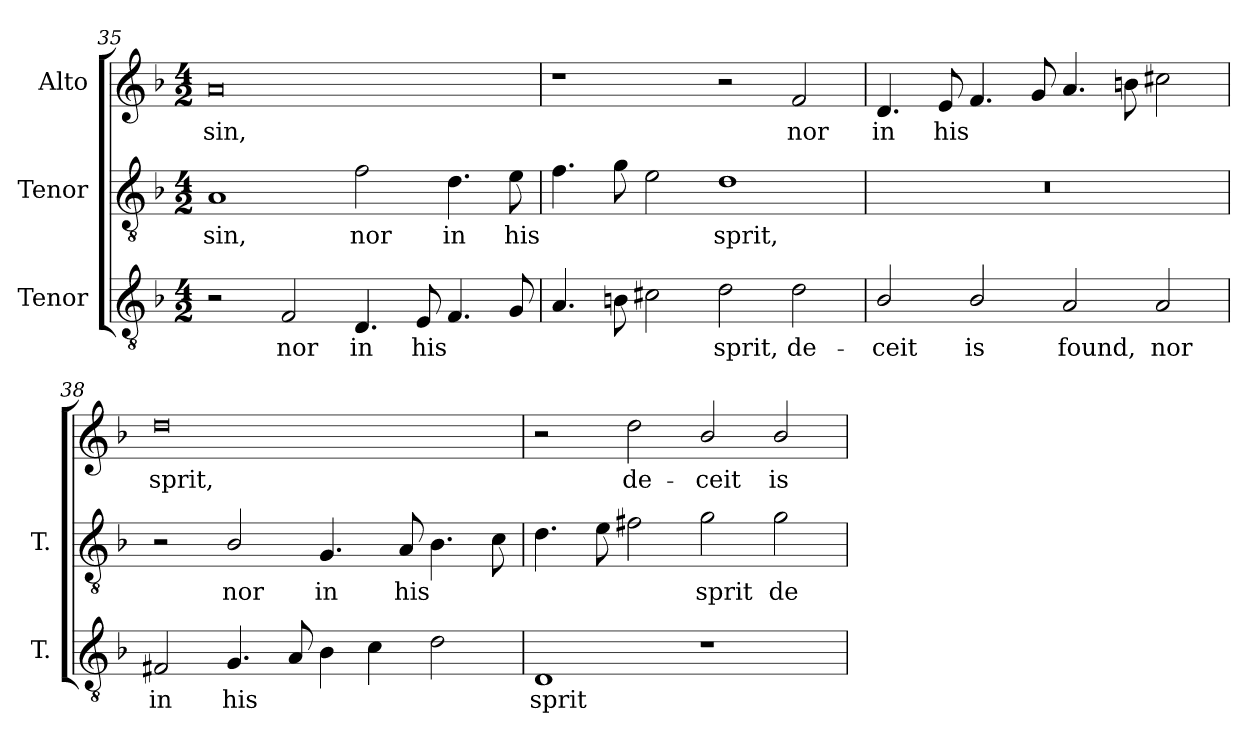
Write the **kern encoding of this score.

**kern	**text	**kern	**text	**kern	**text
*part3	*part3	*part2	*part2	*part1	*part1
*staff3	*staff3	*staff2	*staff2	*staff1	*staff1
*I"Tenor	*	*I"Tenor	*	*I"Alto	*
*I'T.	*	*I'T.	*	*	*
*clefGv2	*	*clefGv2	*	*clefG2	*
*ITrd7c12	*	*ITrd7c12	*	*	*
*k[b-]	*	*k[b-]	*	*k[b-]	*
*F:	*	*F:	*	*F:	*
*M4/2	*	*M4/2	*	*M4/2	*
=35	=35	=35	=35	=35	=35
!	!	!	!LO:LY:b:color=#000000	!	!
!	!	!	!	!	!LO:LY:b:color=#000000
2r	.	1AAi	sin,	0ai	sin,
!	!LO:LY:b:color=#000000	!	!	!	!
2FFi/	nor	.	.	.	.
!	!LO:LY:b:color=#000000	!	!	!	!
!	!	!	!LO:LY:b:color=#000000	!	!
4.DDi/	in	2Fi\	nor	.	.
!	!LO:LY:b:color=#000000	!	!	!	!
8EEi/	his	.	.	.	.
!	!	!	!LO:LY:b:color=#000000	!	!
4.FFi/	.	4.Di\	in	.	.
!	!	!	!LO:LY:b:color=#000000	!	!
8GGi/	.	8Ei\	his	.	.
=36	=36	=36	=36	=36	=36
4.AAi/	.	4.Fi\	.	1r	.
8BBni\	.	8Gi\	.	.	.
2C#Xi\	.	2Ei\	.	.	.
!	!LO:LY:b:color=#000000	!	!	!	!
!	!	!	!LO:LY:b:color=#000000	!	!
2Di\	sprit,	1Di	sprit,	2r	.
!	!LO:LY:b:color=#000000	!	!	!	!
!	!	!	!	!	!LO:LY:b:color=#000000
2Di\	de-	.	.	2fi/	nor
!!LO:LB:g=z
=37	=37	=37	=37	=37	=37
!	!LO:LY:b:color=#000000	!LO:N:vis=1	!	!	!
!	!	!	!	!	!LO:LY:b:color=#000000
2BB-i/	-ceit	0r	.	4.di/	in
!	!	!	!	!	!LO:LY:b:color=#000000
.	.	.	.	8ei/	his
!	!LO:LY:b:color=#000000	!	!	!	!
2BB-i/	is	.	.	4.fi/	.
.	.	.	.	8gi/	.
!	!LO:LY:b:color=#000000	!	!	!	!
2AAi/	found,	.	.	4.ai/	.
.	.	.	.	8bni\	.
!	!LO:LY:b:color=#000000	!	!	!	!
2AAi/	nor	.	.	2cc#Xi\	.
=38	=38	=38	=38	=38	=38
!	!LO:LY:b:color=#000000	!	!	!	!
!	!	!	!	!	!LO:LY:b:color=#000000
2FF#Xi/	in	2r	.	0ddi	sprit,
!	!LO:LY:b:color=#000000	!	!	!	!
!	!	!	!LO:LY:b:color=#000000	!	!
4.GGi/	his	2BB-i/	nor	.	.
8AAi/	.	.	.	.	.
!	!	!	!LO:LY:b:color=#000000	!	!
4BB-i\	.	4.GGi/	in	.	.
4Ci\	.	.	.	.	.
!	!	!	!LO:LY:b:color=#000000	!	!
.	.	8AAi/	his	.	.
2Di\	.	4.BB-i\	.	.	.
.	.	8Ci\	.	.	.
=39	=39	=39	=39	=39	=39
!	!LO:LY:b:color=#000000	!	!	!	!
1DDi	sprit	4.Di\	.	2r	.
.	.	8Ei\	.	.	.
!	!	!	!	!	!LO:LY:b:color=#000000
.	.	2F#Xi\	.	2ddi\	de-
!	!	!	!LO:LY:b:color=#000000	!	!
!	!	!	!	!	!LO:LY:b:color=#000000
1r	.	2Gi\	sprit	2b-i/	-ceit
!	!	!	!LO:LY:b:color=#000000	!	!
!	!	!	!	!	!LO:LY:b:color=#000000
.	.	2Gi\	de-	2b-i/	is
=	=	=	=	=	=
*-	*-	*-	*-	*-	*-
